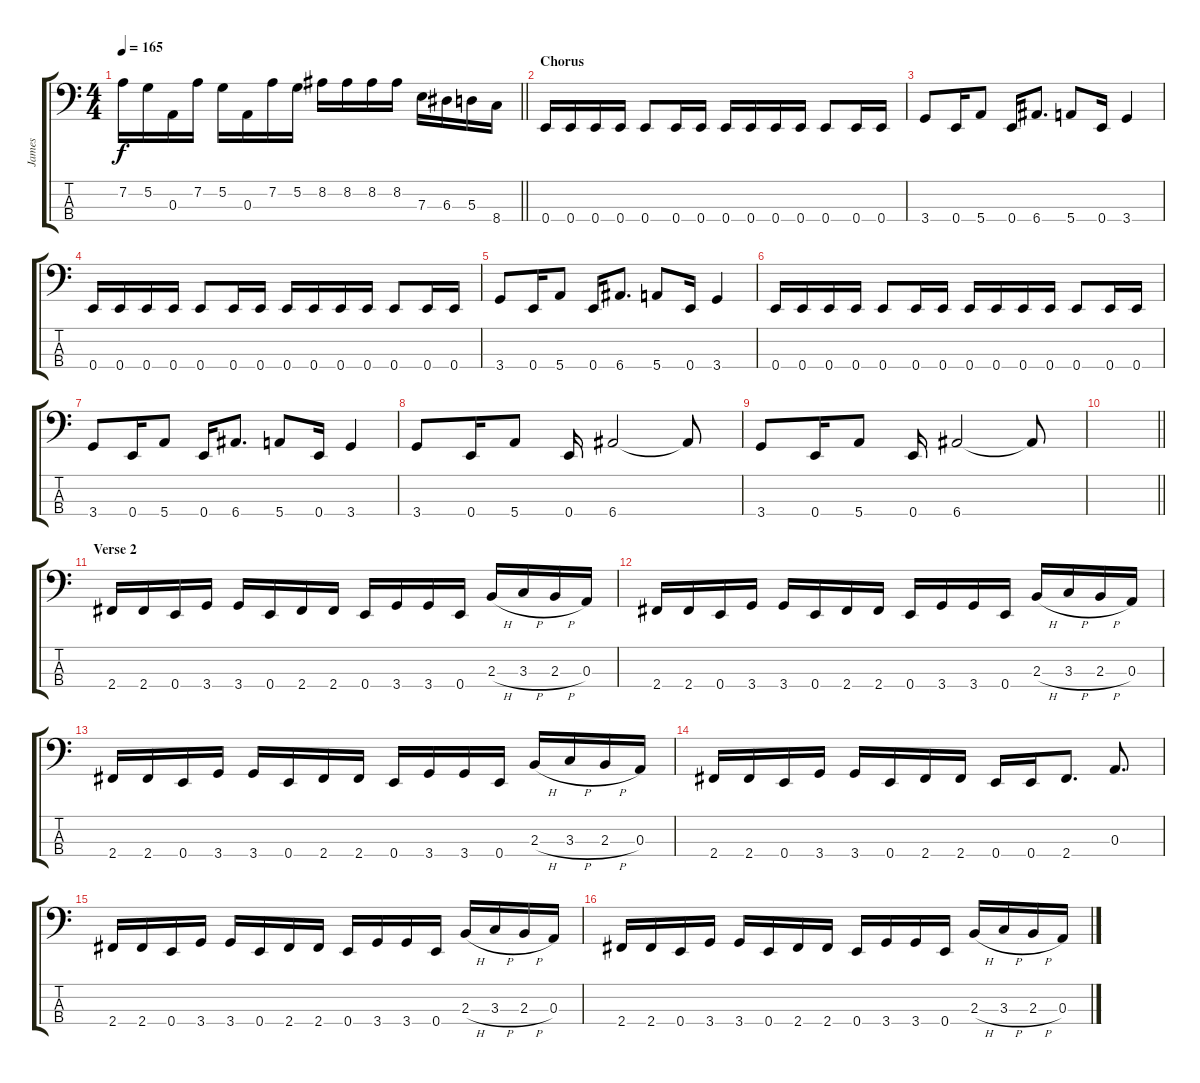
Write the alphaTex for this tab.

\track ("James" "James") {instrument electricbasspick}
\staff {score tabs}
\tuning (G2 D2 A1 E1) {hide}
\ts (4 4)
\tempo 165
\clef f4
\barLineRight lightlight
\ks c
7.2.16{dy f} 5.2.16 0.3.16 7.2.16 5.2.16 0.3.16 7.2.16 5.2.16 8.2.16 8.2.16 8.2.16 8.2.16 7.3.16 6.3.16 5.3.16 8.4.16 |
\section ("" "Chorus")
0.4.16{volume 14} 0.4.16 0.4.16 0.4.16 0.4.8 0.4.16 0.4.16 0.4.16 0.4.16 0.4.16 0.4.16 0.4.8 0.4.16 0.4.16 |
3.4.8 0.4.16 5.4.8 0.4.16 6.4.8{d} 5.4.8 0.4.16 3.4.4 |
0.4.16 0.4.16 0.4.16 0.4.16 0.4.8 0.4.16 0.4.16 0.4.16 0.4.16 0.4.16 0.4.16 0.4.8 0.4.16 0.4.16 |
3.4.8 0.4.16 5.4.8 0.4.16 6.4.8{d} 5.4.8 0.4.16 3.4.4 |
0.4.16 0.4.16 0.4.16 0.4.16 0.4.8 0.4.16 0.4.16 0.4.16 0.4.16 0.4.16 0.4.16 0.4.8 0.4.16 0.4.16 |
3.4.8 0.4.16 5.4.8 0.4.16 6.4.8{d} 5.4.8 0.4.16 3.4.4 |
3.4.8 0.4.16 5.4.8 0.4.16 6.4.2 6.4{t}.8 |
3.4.8 0.4.16 5.4.8 0.4.16 6.4.2 6.4{t}.8 |
\barLineRight lightlight
|
\section ("" "Verse 2")
2.4.16 2.4.16 0.4.16 3.4.16 3.4.16 0.4.16 2.4.16 2.4.16 0.4.16 3.4.16 3.4.16 0.4.16 2.3{h}.16 3.3{h}.16 2.3{h}.16 0.3.16 |
2.4.16 2.4.16 0.4.16 3.4.16 3.4.16 0.4.16 2.4.16 2.4.16 0.4.16 3.4.16 3.4.16 0.4.16 2.3{h}.16 3.3{h}.16 2.3{h}.16 0.3.16 |
2.4.16 2.4.16 0.4.16 3.4.16 3.4.16 0.4.16 2.4.16 2.4.16 0.4.16 3.4.16 3.4.16 0.4.16 2.3{h}.16 3.3{h}.16 2.3{h}.16 0.3.16 |
2.4.16 2.4.16 0.4.16 3.4.16 3.4.16 0.4.16 2.4.16 2.4.16 0.4.16 0.4.16 2.4.8{d} 0.3.8{d} |
2.4.16 2.4.16 0.4.16 3.4.16 3.4.16 0.4.16 2.4.16 2.4.16 0.4.16 3.4.16 3.4.16 0.4.16 2.3{h}.16 3.3{h}.16 2.3{h}.16 0.3.16 |
2.4.16 2.4.16 0.4.16 3.4.16 3.4.16 0.4.16 2.4.16 2.4.16 0.4.16 3.4.16 3.4.16 0.4.16 2.3{h}.16 3.3{h}.16 2.3{h}.16 0.3.16
